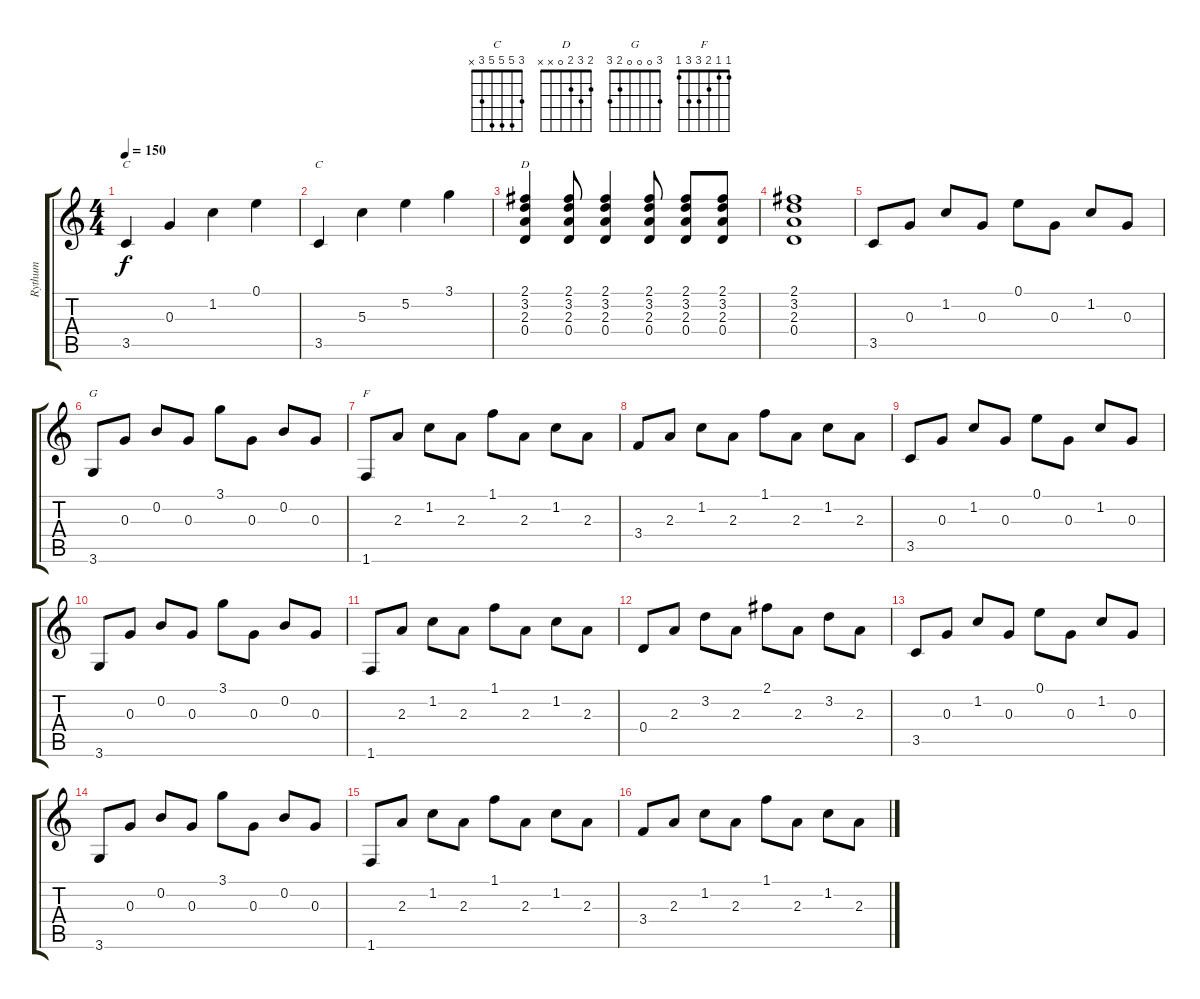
\track ("Rythum" "Rythum") {instrument acousticguitarnylon}
\staff {score tabs}
\tuning (E4 B3 G3 D3 A2 E2) {hide}
\chord ("C" 0 1 0 2 3 x)
\chord ("C" 3 5 5 5 3 x)
\chord ("D" 2 3 2 0 x x)
\chord ("G" 3 0 0 0 2 3)
\chord ("F" 1 1 2 3 3 1)
\ts (4 4)
\tempo 150
\clef g2
\ks c
3.5.4{ch "C" dy f} 0.3.4 1.2.4 0.1.4 |
3.5.4{ch "C"} 5.3.4 5.2.4 3.1.4 |
(2.1 3.2 2.3 0.4).4{ch "D"} (2.1 3.2 2.3 0.4).8 (2.1 3.2 2.3 0.4).4 (2.1 3.2 2.3 0.4).8 (2.1 3.2 2.3 0.4).8 (2.1 3.2 2.3 0.4).8 |
(2.1 3.2 2.3 0.4).1 |
3.5.8 0.3.8 1.2.8 0.3.8 0.1.8 0.3.8 1.2.8 0.3.8 |
3.6.8{ch "G"} 0.3.8 0.2.8 0.3.8 3.1.8 0.3.8 0.2.8 0.3.8 |
1.6.8{ch "F"} 2.3.8 1.2.8 2.3.8 1.1.8 2.3.8 1.2.8 2.3.8 |
3.4.8 2.3.8 1.2.8 2.3.8 1.1.8 2.3.8 1.2.8 2.3.8 |
3.5.8 0.3.8 1.2.8 0.3.8 0.1.8 0.3.8 1.2.8 0.3.8 |
3.6.8 0.3.8 0.2.8 0.3.8 3.1.8 0.3.8 0.2.8 0.3.8 |
1.6.8 2.3.8 1.2.8 2.3.8 1.1.8 2.3.8 1.2.8 2.3.8 |
0.4.8 2.3.8 3.2.8 2.3.8 2.1.8 2.3.8 3.2.8 2.3.8 |
3.5.8 0.3.8 1.2.8 0.3.8 0.1.8 0.3.8 1.2.8 0.3.8 |
3.6.8 0.3.8 0.2.8 0.3.8 3.1.8 0.3.8 0.2.8 0.3.8 |
1.6.8 2.3.8 1.2.8 2.3.8 1.1.8 2.3.8 1.2.8 2.3.8 |
3.4.8 2.3.8 1.2.8 2.3.8 1.1.8 2.3.8 1.2.8 2.3.8
